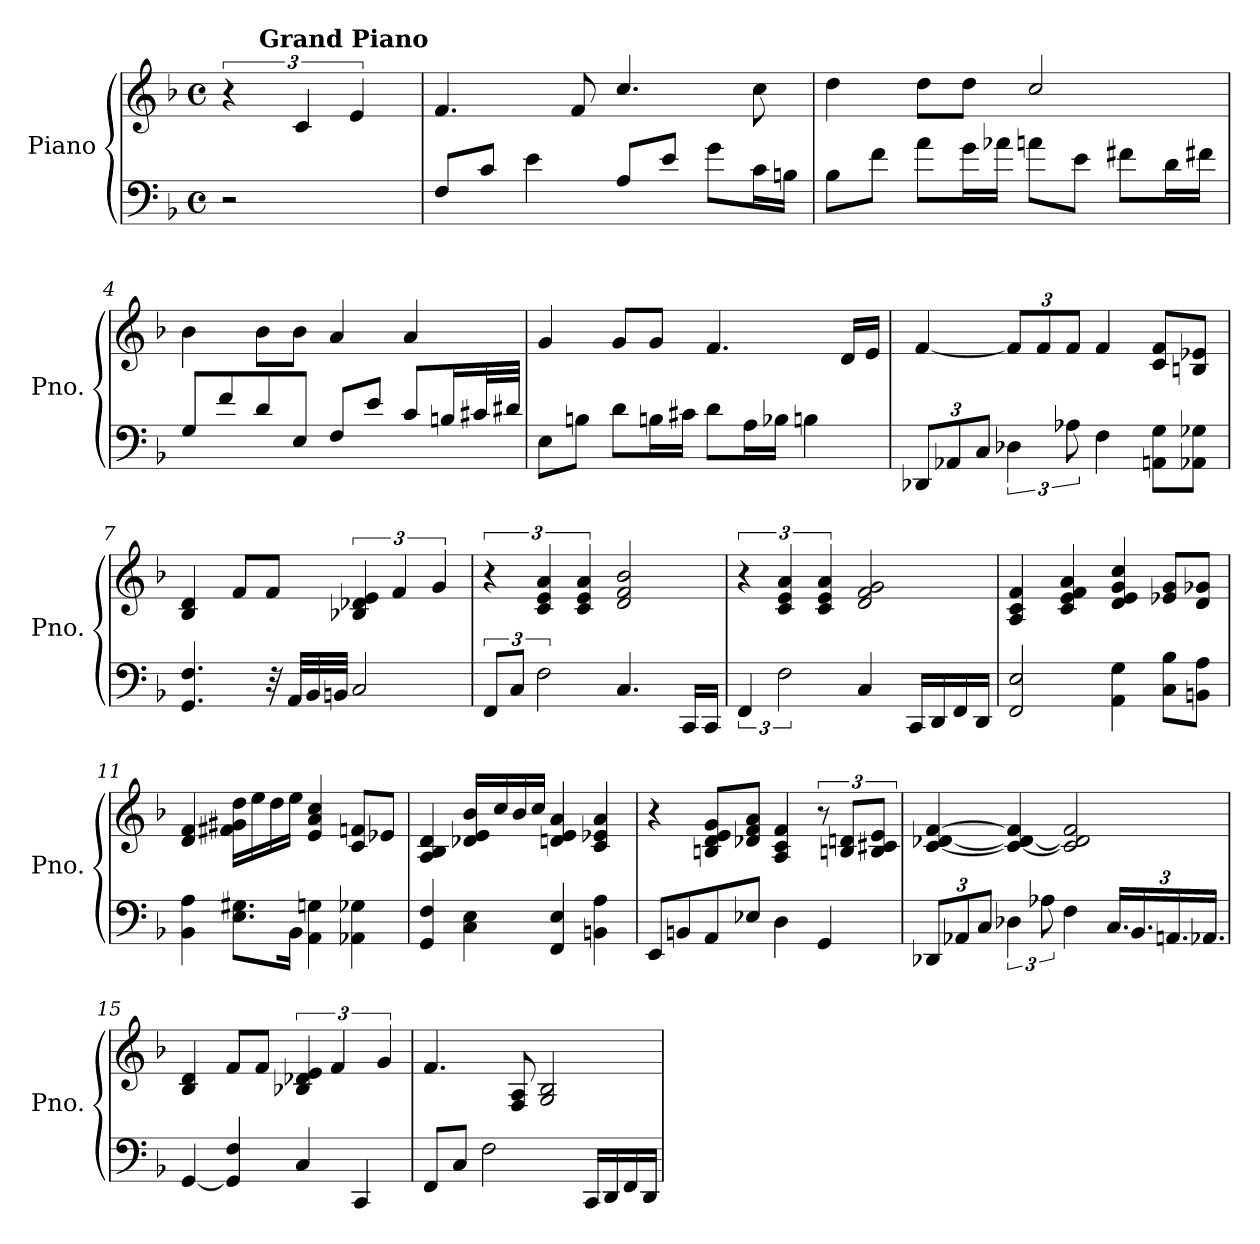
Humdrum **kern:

**kern	**kern
*part1	*part1
*staff2	*staff1
*I"Piano	*
*I'Pno.	*
*clefF4	*clefG2
*k[b-]	*k[b-]
*F:	*F:
*M4/4	*M4/4
*met(c)	*met(c)
*MM75	*MM75
=1	=1
*	*^
2r	6r	12ryy
!	!	!LO:TX:a:B:t=Grand Piano
.	.	3ryy
.	6c/	.
.	6e/	.
.	.	12ryy
*	*v	*v
=2	=2
8F/L	4.f/
8c/J	.
4e\	.
.	8f/
8A/L	4.cc/
8e/J	.
8g\L	.
16c\L	8cc\
16Bn\JJ	.
=3	=3
8B-\L	4dd\
8f\J	.
8a\L	8dd\L
16g\L	8dd\J
16a-X\JJ	.
8an\L	2cc/
8e\J	.
8f#X\L	.
16d\L	.
16f#X\JJ	.
=4	=4
8G/L	4b-\
8f/	.
8d/	8b-\L
8E/J	8b-\J
8F/L	4a/
8e/J	.
8c/L	4a/
16Bn/L	.
32c#X/L	.
32d#X/JJJ	.
=5	=5
8E\L	4g/
8Bn\J	.
8d\L	8g/L
16Bn\L	8g/J
16c#X\JJ	.
8d\L	4.f/
16A\L	.
16B-X\JJ	.
4Bn\	.
.	16d/LL
.	16e/JJ
!!LO:LB:g=z
=6	=6
*Xbrackettup	*
12DD-X/L	[4f/
12AA-X/	.
12C/J	.
*brackettup	*Xbrackettup
6D-X\	12f/L]
.	12f/
12A-X\	12f/J
4F\	4f/
8AAn\ 8G\L	8c/ 8f/L
8AA-X\ 8G-X\J	8Bn/ 8e-X/J
=7	=7
4.GG/ 4.F/	4B-/ 4d/
.	8f/L
32r	8f/J
32AA/LLL	.
32BB-/	.
32BBn/JJJ	.
*	*brackettup
2C/	6B-X/ 6d-X/ 6e/
.	6f/
.	6g/
=8	=8
12FF/L	6r
12C/J	.
3F\	6c/ 6e/ 6a/
.	6c/ 6e/ 6a/
4.C/	2d/ 2f/ 2b-/
16CC/LL	.
16CC/JJ	.
=9	=9
6FF/	6r
3F\	6c/ 6e/ 6a/
.	6c/ 6e/ 6a/
4C/	2d/ 2f/ 2g/
16CC/LL	.
16DD/	.
16FF/	.
16DD/JJ	.
=10	=10
2FF/ 2E/	4A/ 4c/ 4f/
.	4c/ 4e/ 4f/ 4a/
4AA\ 4G\	4d/ 4e/ 4g/ 4cc/
8C\ 8B-\L	8e-X/ 8g/L
8BBn\ 8A\J	8d/ 8g-X/J
=11	=11
4BB-\ 4A\	4d/ 4f/
8.E\ 8.G#X\L	16f#X\ 16g#X\ 16dd\LL
.	16ee\
.	16dd\
16BB-\Jk	16ee\JJ
4AA\ 4Gn\	4e/ 4a/ 4cc/
4AA-X\ 4G-X\	8c/ 8fn/L
.	8e-X/J
!!LO:LB:g=z
=12	=12
4GG/ 4F/	4A/ 4B-/ 4d/
4C\ 4E\	16d-X/ 16e/ 16b-/LL
.	16cc/
.	16b-/
.	16cc/JJ
4FF/ 4E/	4dn/ 4e/ 4a/
4BBn\ 4A\	4c/ 4e-X/ 4a/
=13	=13
8EE/L	4r
8BBn/	.
8AA/	8Bn/ 8d/ 8e/ 8g/L
8E-X/J	8d-X/ 8f/ 8a/J
4D\	4A/ 4c/ 4f/
4GG/	12r
.	12Bn/ 12dn/L
.	12B/ 12c#X/ 12e/J
=14	=14
*Xbrackettup	*
12DD-X/L	[4c/ [4d-X/ [4f/
12AA-X/	.
12C/J	.
*brackettup	*
6D-X\	4c/_ 4d-/_ 4f/]
12A-X\	.
4F\	2c/] 2d-/] 2f/
*Xbrackettup	*
24.C/LL	.
24.BB-/	.
24.AAn/	.
24.AA-X/JJ	.
=15	=15
[4GG/	4B-/ 4d/
4GG/] 4F/	8f/L
.	8f/J
4C/	6B-X/ 6d-X/ 6e/
.	6f/
4CC/	.
.	6g/
=16	=16
8FF/L	4.f/
8C/J	.
2F\	.
.	8F/ 8A/
.	2G/ 2B-/
16CC/LL	.
16DD/	.
16FF/	.
16DD/JJ	.
=	=
*-	*-
